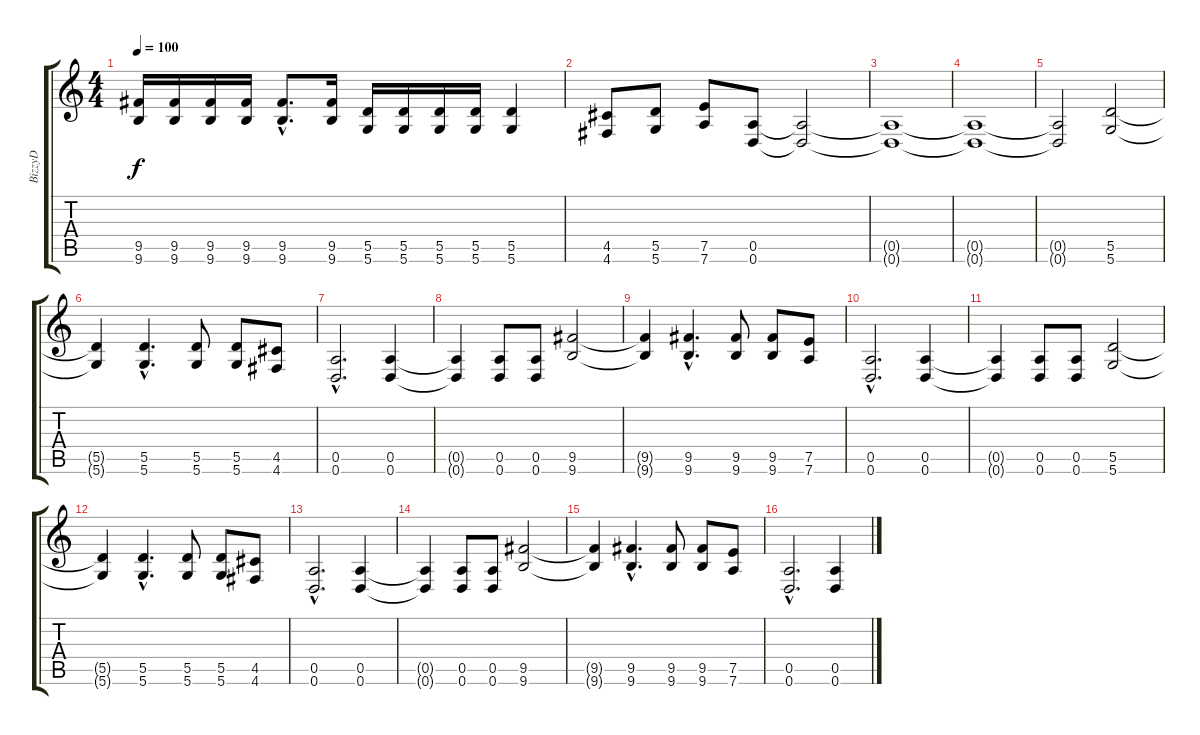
\track ("BizzyD" "BizzyD") {instrument distortionguitar}
\staff {score tabs}
\tuning (E4 B3 G3 D3 A2 D2) {hide}
\ts (4 4)
\tempo 100
\clef g2
\ks c
(9.5 9.6).16{dy f} (9.5 9.6).16 (9.5 9.6).16 (9.5 9.6).16 (9.5{hac} 9.6{hac}).8{d} (9.5 9.6).16 (5.5 5.6).16 (5.5 5.6).16 (5.5 5.6).16 (5.5 5.6).16 (5.5 5.6).4 |
(4.5 4.6).8 (5.5 5.6).8 (7.5 7.6).8 (0.5 0.6).8 (0.5{t} 0.6{t}).2 |
(0.5{t} 0.6{t}).1 |
(0.5{t} 0.6{t}).1 |
(0.5{t} 0.6{t}).2 (5.5 5.6).2 |
(5.5{t} 5.6{t}).4 (5.5{hac} 5.6{hac}).4{d} (5.5 5.6).8 (5.5 5.6).8 (4.5 4.6).8 |
(0.5{hac} 0.6{hac}).2{d} (0.5 0.6).4 |
(0.5{t} 0.6{t}).4 (0.5 0.6).8 (0.5 0.6).8 (9.5 9.6).2 |
(9.5{t} 9.6{t}).4 (9.5{hac} 9.6{hac}).4{d} (9.5 9.6).8 (9.5 9.6).8 (7.5 7.6).8 |
(0.5{hac} 0.6{hac}).2{d} (0.5 0.6).4 |
(0.5{t} 0.6{t}).4 (0.5 0.6).8 (0.5 0.6).8 (5.5 5.6).2 |
(5.5{t} 5.6{t}).4 (5.5{hac} 5.6{hac}).4{d} (5.5 5.6).8 (5.5 5.6).8 (4.5 4.6).8 |
(0.5{hac} 0.6{hac}).2{d} (0.5 0.6).4 |
(0.5{t} 0.6{t}).4 (0.5 0.6).8 (0.5 0.6).8 (9.5 9.6).2 |
(9.5{t} 9.6{t}).4 (9.5{hac} 9.6{hac}).4{d} (9.5 9.6).8 (9.5 9.6).8 (7.5 7.6).8 |
(0.5{hac} 0.6{hac}).2{d} (0.5 0.6).4
